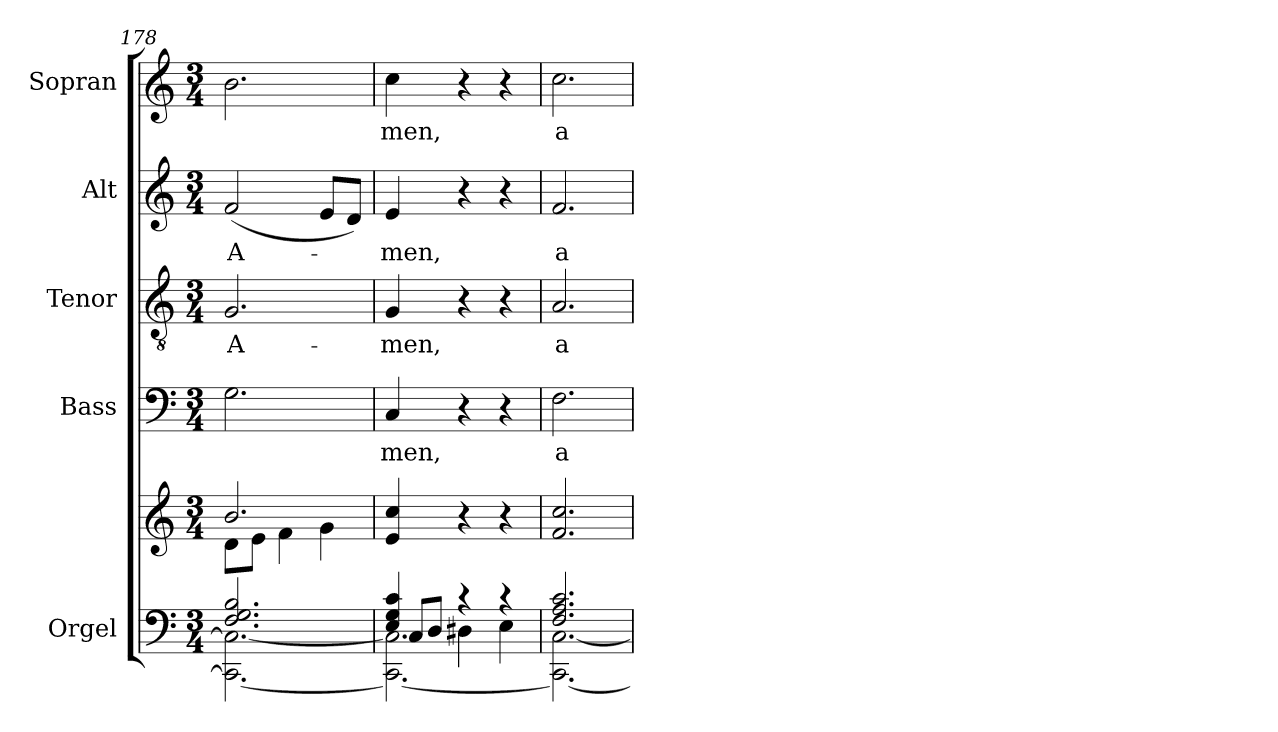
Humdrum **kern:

**kern	**kern	**kern	**text	**kern	**text	**kern	**text	**kern	**text
*part5	*part5	*part4	*part4	*part3	*part3	*part2	*part2	*part1	*part1
*staff6	*staff5	*staff4	*staff4	*staff3	*staff3	*staff2	*staff2	*staff1	*staff1
*I"Orgel	*	*I"Bass	*	*I"Tenor	*	*I"Alt	*	*I"Sopran	*
*I'Org.	*	*I'B	*	*I'T	*	*I'A	*	*I'S	*
*clefF4	*clefG2	*clefF4	*	*clefGv2	*	*clefG2	*	*clefG2	*
*k[]	*k[]	*k[]	*	*k[]	*	*k[]	*	*k[]	*
*C:	*C:	*C:	*	*C:	*	*C:	*	*C:	*
*M3/4	*M3/4	*M3/4	*	*M3/4	*	*M3/4	*	*M3/4	*
=178	=178	=178	=178	=178	=178	=178	=178	=178	=178
*^	*^	*	*	*	*	*	*	*	*
!	!	!	!	!	!	!	!LO:LY:b	!	!LO:LY:b	!	!
2.F/ 2.G/ 2.B/	2.CC\_ 2.C\_	2.b/	8d\L	2.G\	.	2.G/	A-	(<2f/	A-	2.b\	.
.	.	.	8e\J	.	.	.	.	.	.	.	.
.	.	.	4f\	.	.	.	.	.	.	.	.
.	.	.	4g\	.	.	.	.	8e/L	.	.	.
.	.	.	.	.	.	.	.	8d/J)	.	.	.
*	*	*v	*v	*	*	*	*	*	*	*	*
=179	=179	=179	=179	=179	=179	=179	=179	=179	=179	=179
*	*^	*	*	*	*	*	*	*	*	*
!	!	!	!	!	!LO:LY:b	!	!LO:LY:b	!	!LO:LY:b	!	!LO:LY:b
4E/ 4G/ 4c/	2.CC\_ 2.C\]	8C/L	4e/ 4cc/	4C/	-men,	4G/	-men,	4e/	-men,	4cc\	-men,
.	.	8D/J	.	.	.	.	.	.	.	.	.
4rc	.	4D#X\	4r	4r	.	4r	.	4r	.	4r	.
4rc	.	4E\	4r	4r	.	4r	.	4r	.	4r	.
=180	=180	=180	=180	=180	=180	=180	=180	=180	=180	=180	=180
!	!	!	!	!	!LO:LY:b	!	!LO:LY:b	!	!LO:LY:b	!	!LO:LY:b
*	*v	*v	*	*	*	*	*	*	*	*	*
2.F/ 2.A/ 2.c/	2.CC\_ [<2.C\	2.f/ 2.cc/	2.F\	a-	2.A/	a-	2.f/	a-	2.cc\	a-
*v	*v	*	*	*	*	*	*	*	*	*
=	=	=	=	=	=	=	=	=	=
*-	*-	*-	*-	*-	*-	*-	*-	*-	*-
